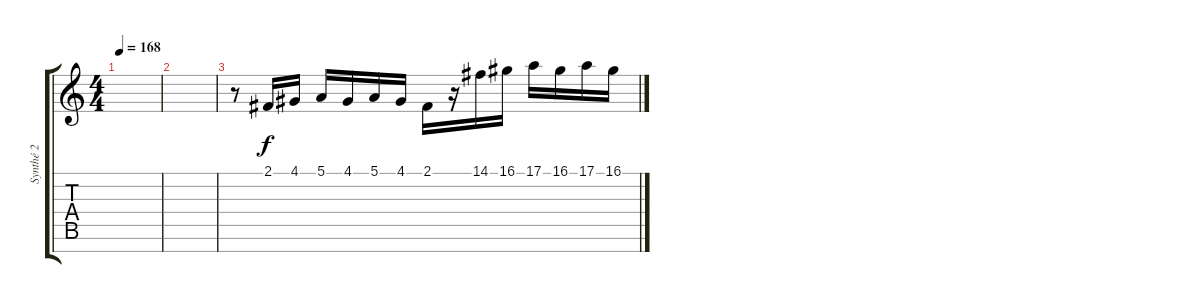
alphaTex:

\track ("Synthé 2" "Synthé 2") {instrument acousticgrandpiano}
\staff {score tabs}
\tuning (E4 B3 G3 D3 A2 E2 B1) {hide}
\ts (4 4)
\tempo 168
\clef g2
\ks c
|
|
r.8 2.1.16 4.1.16 5.1.16 4.1.16 5.1.16 4.1.16 2.1.16 r.16 14.1.16 16.1.16 17.1.16 16.1.16 17.1.16 16.1.16
